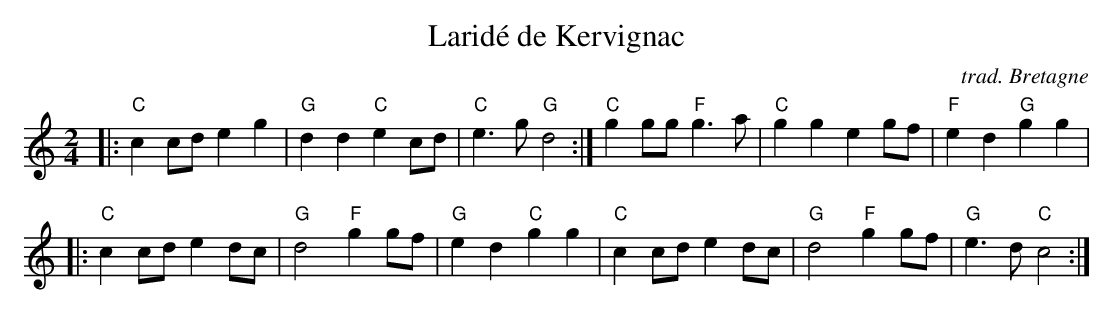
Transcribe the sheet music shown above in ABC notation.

X:1
T: Larid\'e de Kervignac
O: trad. Bretagne
M: 2/4
L: 1/8
K: C
|:\
"C"c2cd e2g2 | "G"d2d2 "C"e2cd | "C"e3g "G"d4 :|\
"C"g2gg "F"g3a | "C"g2g2 e2gf | "F"e2d2 "G"g2g2 |
|:\
"C"c2cd e2dc | "G"d4 "F"g2gf | "G"e2d2 "C"g2g2 |\
"C"c2cd e2dc | "G"d4 "F"g2gf | "G"e3d "C"c4 :|
